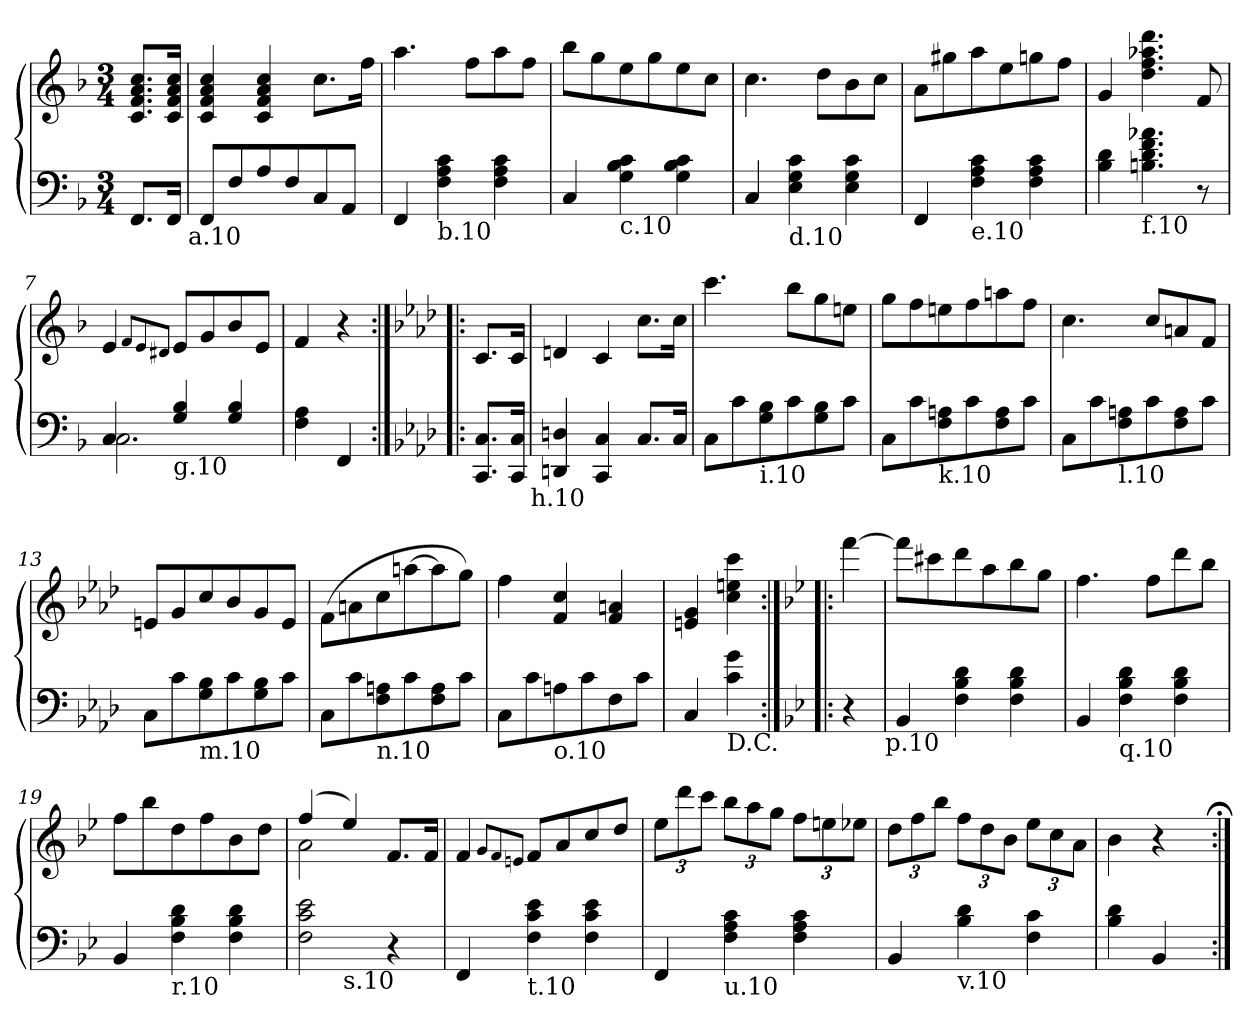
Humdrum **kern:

**kern	**kern
*part1	*part1
*staff2	*staff1
*clefF4	*clefG2
*k[b-]	*k[b-]
*F:	*F:
*M3/4	*M3/4
=	=
8.FFL	8.c 8.f 8.a 8.ccL
16FFJk	16c 16f 16a 16ccJk
!LO:TX:b:t=a.10	!
=1	=1
8FFL	4c 4f 4a 4cc
8F	.
8A	4c 4f 4a 4cc
8F	.
8C	8.ccL
8AAJ	.
.	16ffJk
=2	=2
4FF	4.aa
!LO:TX:b:t=b.10	!
4F 4A 4c	.
.	8ffL
4F 4A 4c	8aa
.	8ffJ
=3	=3
4C	8bb-L
.	8gg
!LO:TX:b:t=c.10	!
4G 4B- 4c	8ee
.	8gg
4G 4B- 4c	8ee
.	8ccJ
=4	=4
4C	4.cc
!LO:TX:b:t=d.10	!
4E 4G 4c	.
.	8ddL
4E 4G 4c	8b-
.	8ccJ
=5	=5
4FF	8aL
.	8gg#X
!LO:TX:b:t=e.10	!
4F 4A 4c	8aa
.	8ee
4F 4A 4c	8ggn
.	8ffJ
=6	=6
4B- 4d	4g
!LO:TX:b:t=f.10	!
4.f 4.a-X 4.Bn 4.d	4.dd 4.ff 4.aa-X 4.ddd
8r	8f
=7	=7
*^	*
4C	2.C	4e
.	.	8qfL
.	.	8qe
.	.	8qd#XJ
!LO:TX:b:t=g.10	!	!
4G 4B-	.	8eL
.	.	8g
4G 4B-	.	8b-
.	.	8eJ
*v	*v	*
=8	=8
4F 4A	4f
4FF	4r
!!LO:LB:g=z
=:|!|:	=:|!|:
*k[b-e-a-d-]	*k[b-e-a-d-]
8.CC 8.CL	8.cL
16CC 16CJk	16cJk
!LO:TX:b:t=h.10	!
=9	=9
4DD 4D	4d
4CC 4C	4c
8.CL	8.ccL
16CJk	16ccJk
=10	=10
8CL	4.ccc
8c	.
!LO:TX:b:t=i.10	!
8G 8B-	.
8c	8bb-L
8G 8B-	8gg
8cJ	8eeJ
=11	=11
8CL	8ggL
8c	8ff
!LO:TX:b:t=k.10	!
8F 8A	8ee
8c	8ff
8F 8A	8aa
8cJ	8ffJ
=12	=12
8CL	4.cc
8c	.
!LO:TX:b:t=l.10	!
8F 8A	.
8c	8ccL
8F 8A	8a
8cJ	8fJ
=13	=13
8CL	8eL
8c	8g
!LO:TX:b:t=m.10	!
8G 8B-	8cc
8c	8b-
8G 8B-	8g
8cJ	8eJ
=14	=14
8CL	(>8fL
8c	8a
!LO:TX:b:t=n.10	!
8F 8A	8cc
8c	[8aa
8F 8A	8aa]
8cJ	8ggJ)
=15	=15
8CL	4ff
8c	.
!LO:TX:b:t=o.10	!
8A	4cc 4f
8c	.
8F	4a 4f
8cJ	.
=16	=16
4C	4e 4g
!LO:TX:b:t=D.C.	!
4g 4c	4ccc 4ee 4cc
!!LO:LB:g=z
=16:|!|:	=16:|!|:
*k[b-e-]	*k[b-e-]
4r	[4fff\
!LO:TX:b:t=p.10	!
=17	=17
4BB-	8fff\L]
.	8ccc#X
4d 4B- 4F	8ddd
.	8aa
4d 4B- 4F	8bb-
.	8ggJ
=18	=18
4BB-	4.ff
!LO:TX:b:t=q.10	!
4d 4B- 4F	.
.	8ffL
4d 4B- 4F	8ddd
.	8bb-J
=19	=19
4BB-	8ffL
.	8bb-
!LO:TX:b:t=r.10	!
4d 4B- 4F	8dd
.	8ff
4d 4B- 4F	8b-
.	8ddJ
=20	=20
*^	*^
2e- 2c 2F	4ryy	(>4ff	2a
!	!LO:TX:b:t=s.10	!	!
.	2ryy	4ee-)	.
4r	.	8.fL	4ryy
.	.	16fJk	.
*v	*v	*	*
*	*v	*v
=21	=21
4FF	4f
.	8qgL
.	8qf
.	8qenJ
!LO:TX:b:t=t.10	!
4e- 4c 4F	8fL
.	8a
4e- 4c 4F	8cc
.	8ddJ
=22	=22
4FF	12ee-L
.	12ddd
.	12cccJ
!LO:TX:b:t=u.10	!
4c 4A 4F	12bb-L
.	12aa
.	12ggJ
4c 4A 4F	12ffL
.	12een\
.	12ee-X\J
=23	=23
4BB-	12ddL
.	12ff
.	12bb-J
!LO:TX:b:t=v.10	!
4B- 4d	12ffL
.	12dd
.	12b-J
4c 4F	12ee-L
.	12cc
.	12aJ
=24	=24
4B- 4d	4b-
4BB-	4r
=:|!	=:|!;
*-	*-
